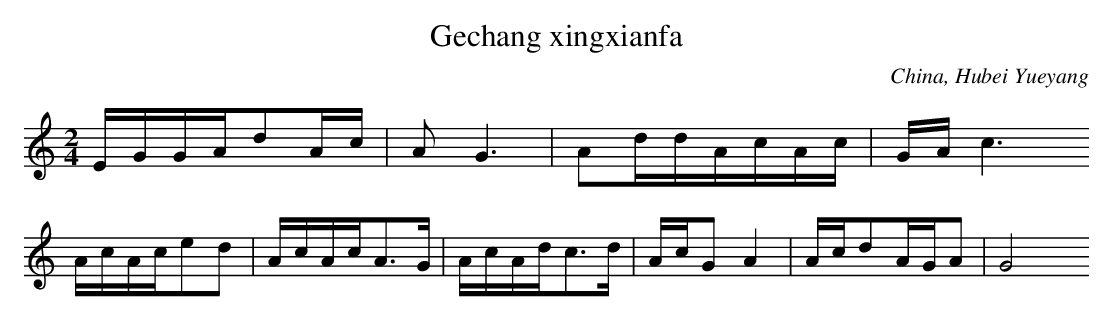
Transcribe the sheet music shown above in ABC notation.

X:1
T: Gechang xingxianfa
O: China, Hubei Yueyang
M: 2/4
L: 1/16
K: C
EGGAd2Ac | A2G6 | A2ddAcAc | GAc6
AcAce2d2 | AcAcA3G | AcAdc3d | AcG2A4 | Acd2AGA2 | G8
